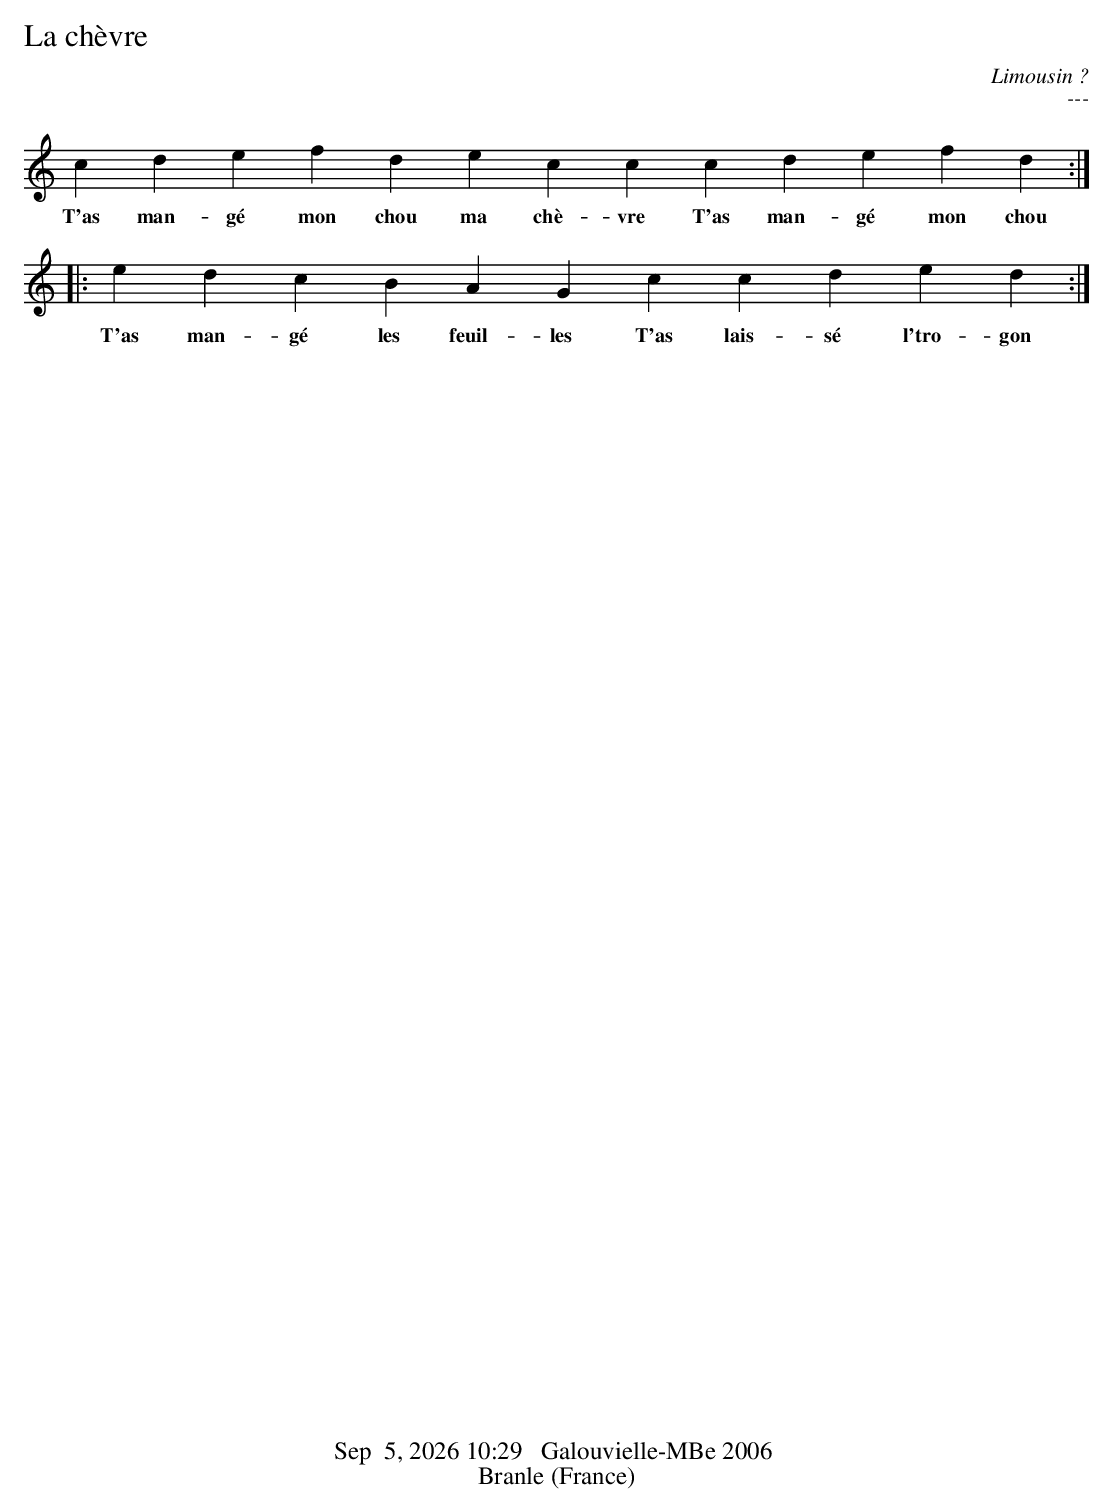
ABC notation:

X:1
T:La chèvre
C:Limousin ?
L:1/8
K:C
c2d2e2f2d2e2c2c2c2d2e2f2d2:||:e2d2c2B2A2G2c2c2d2e2d2:|
w:T'as man-gé mon chou ma chè-vre T'as man-gé mon chou T'as man-gé les feuil-les T'as lais-sé l'tro-gon
